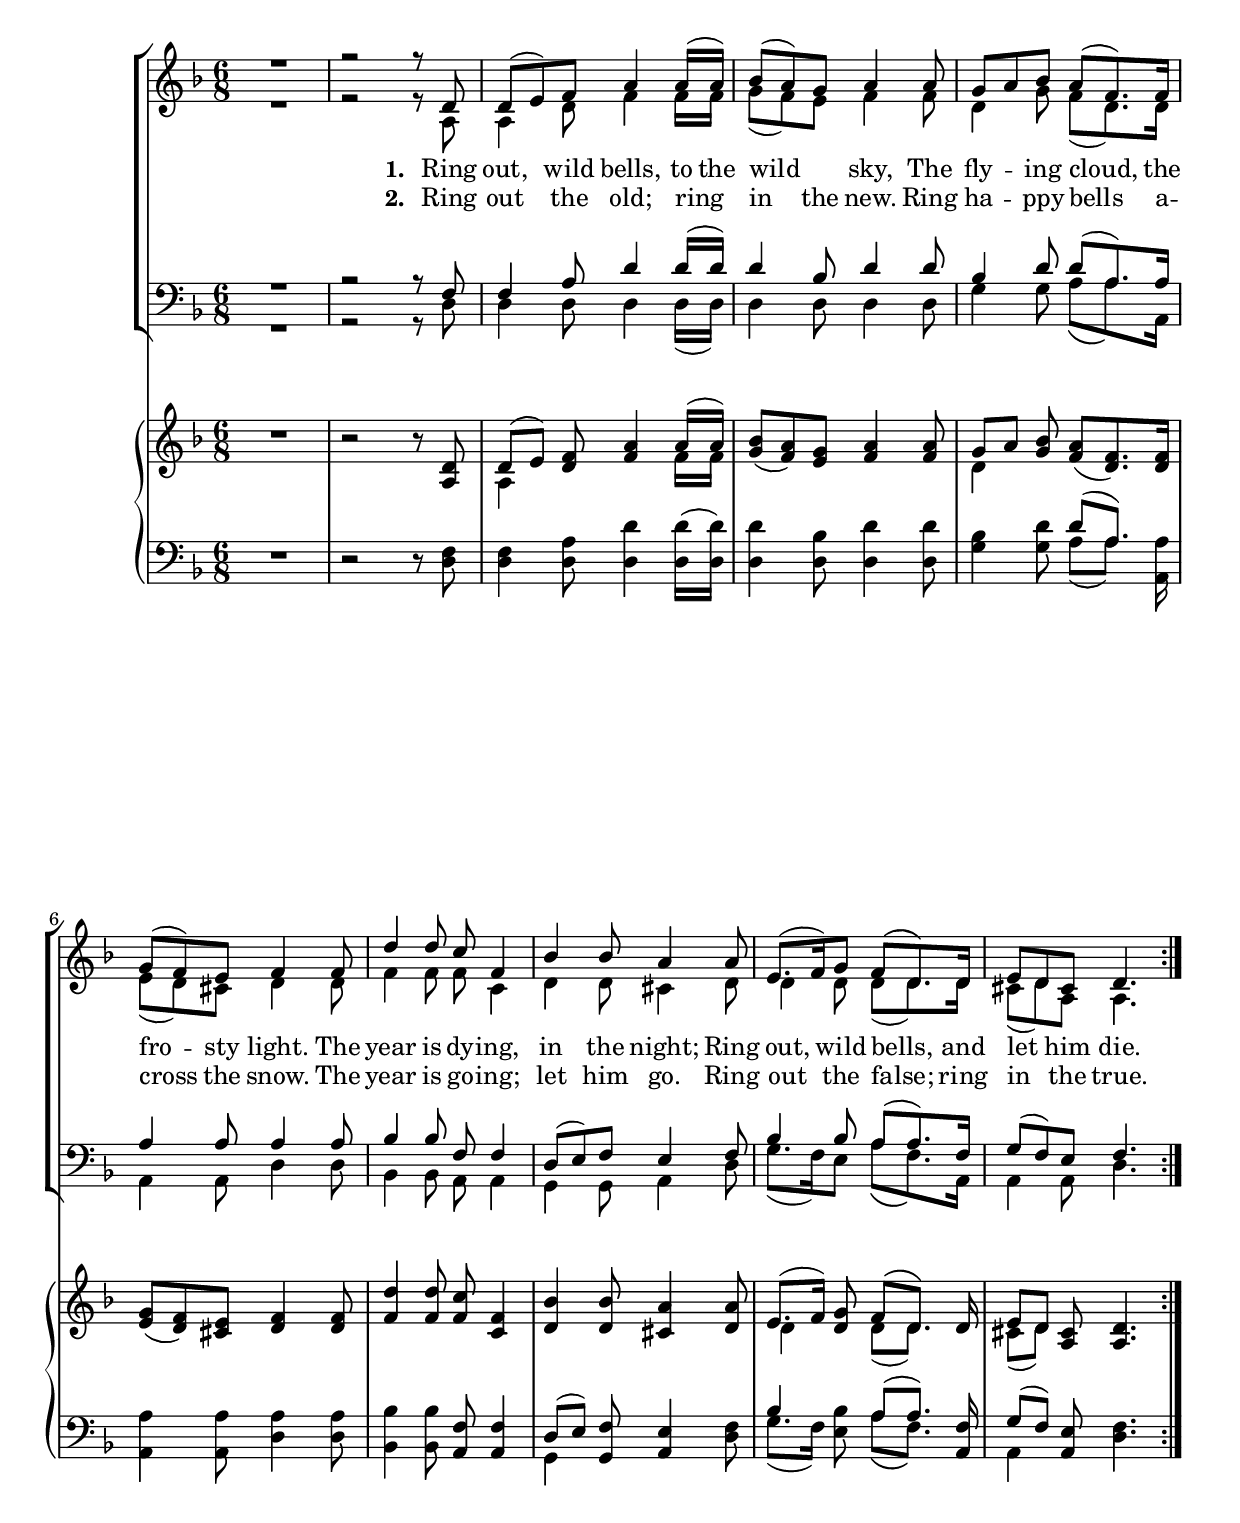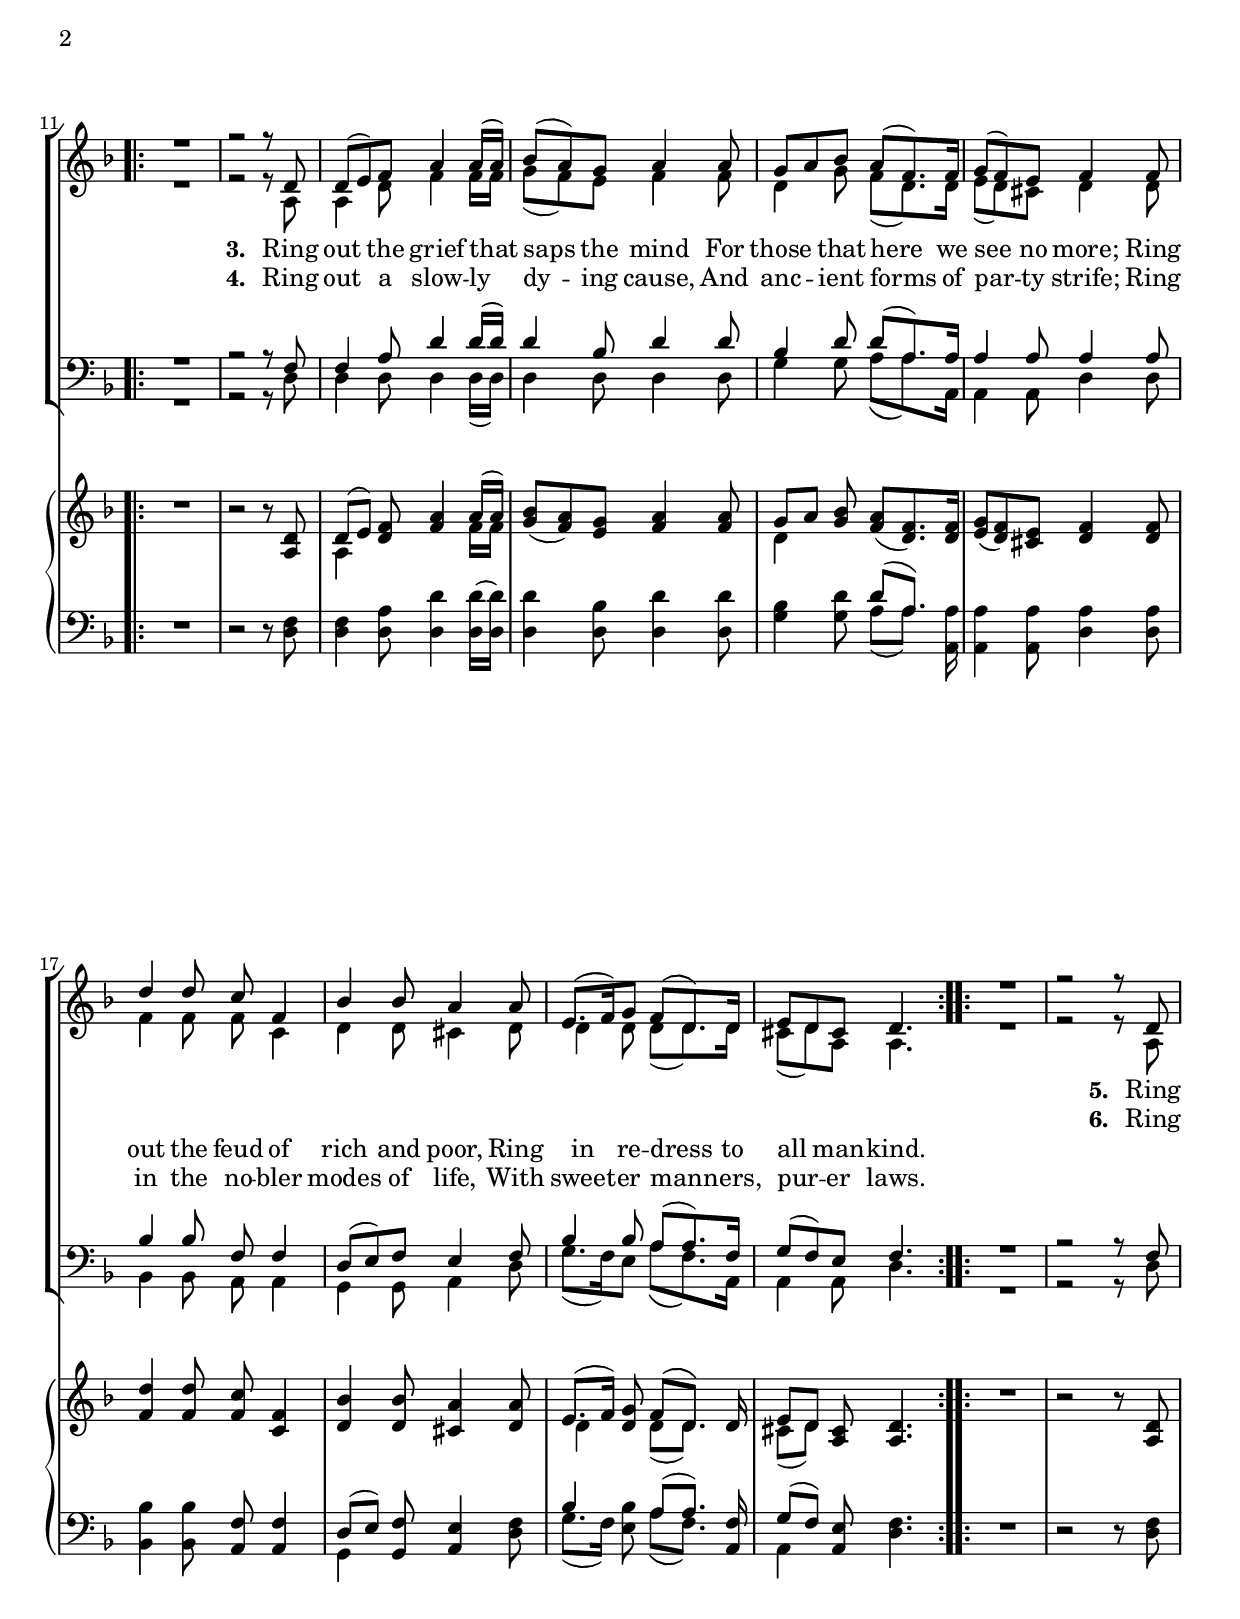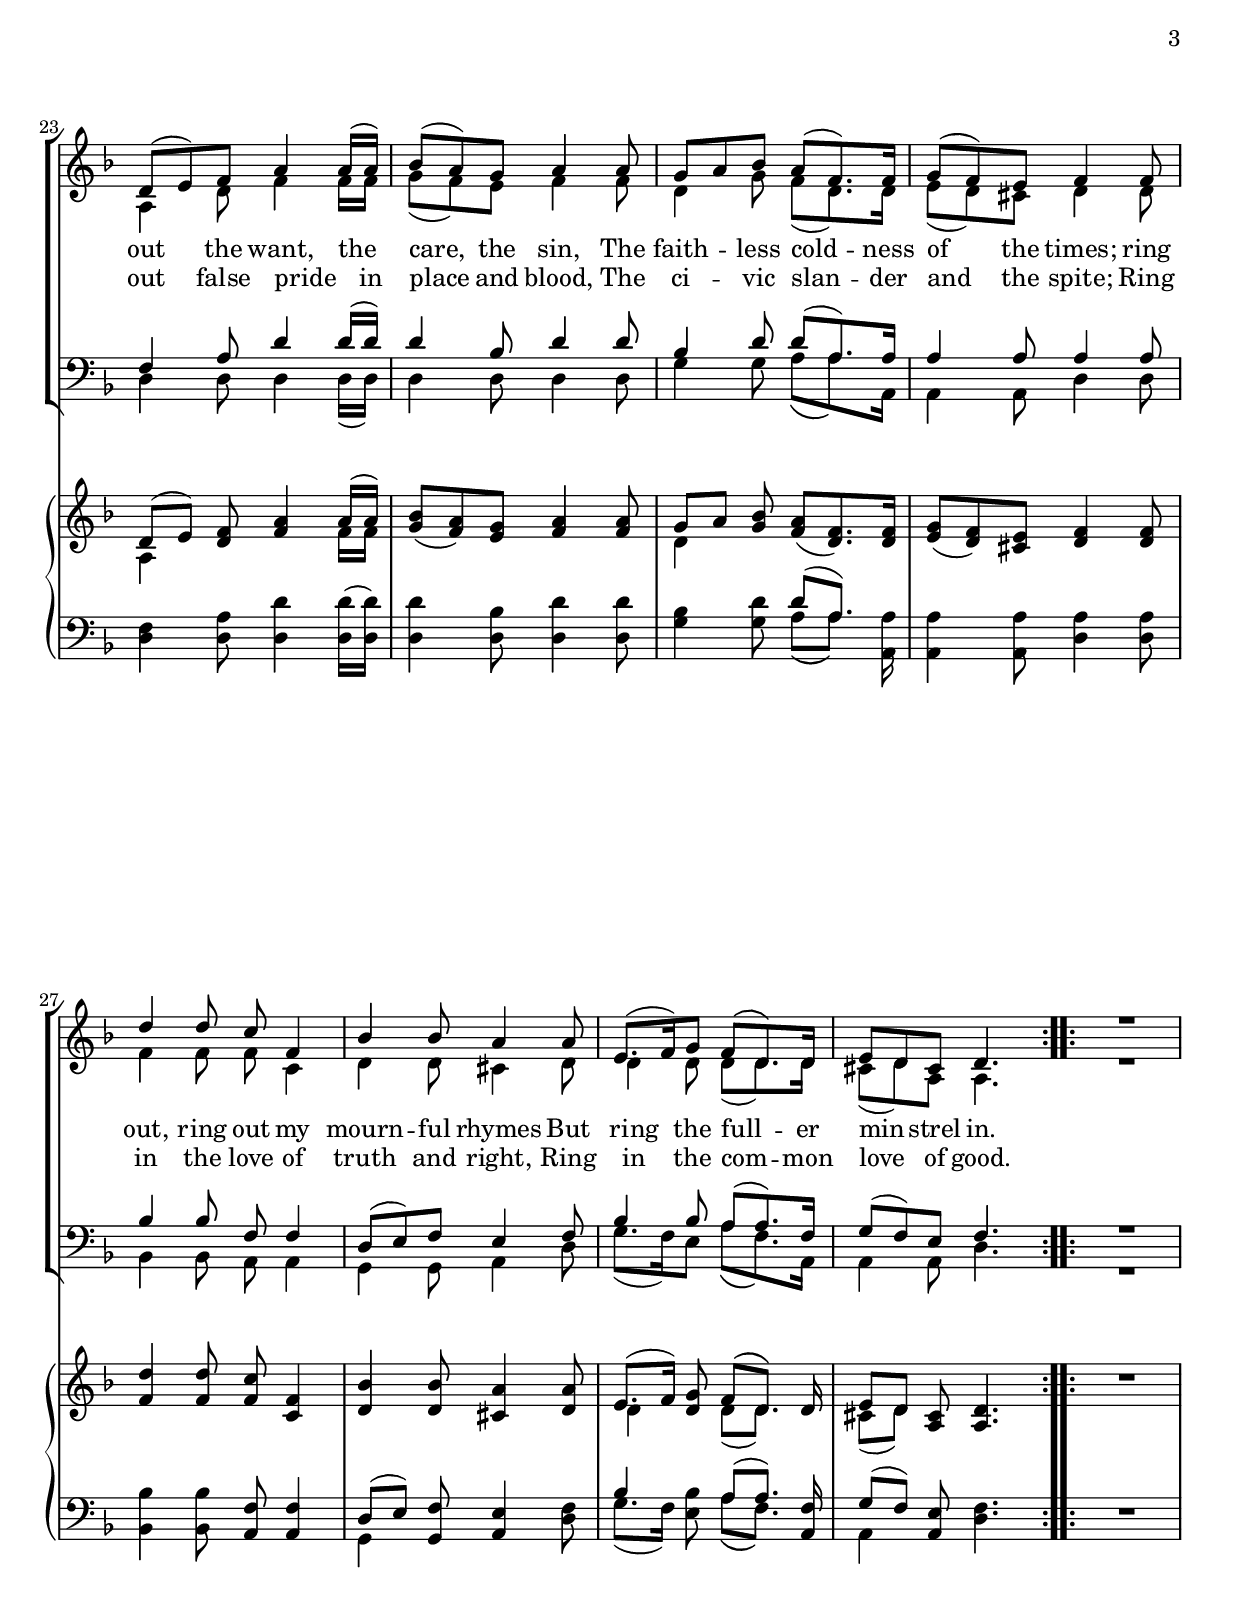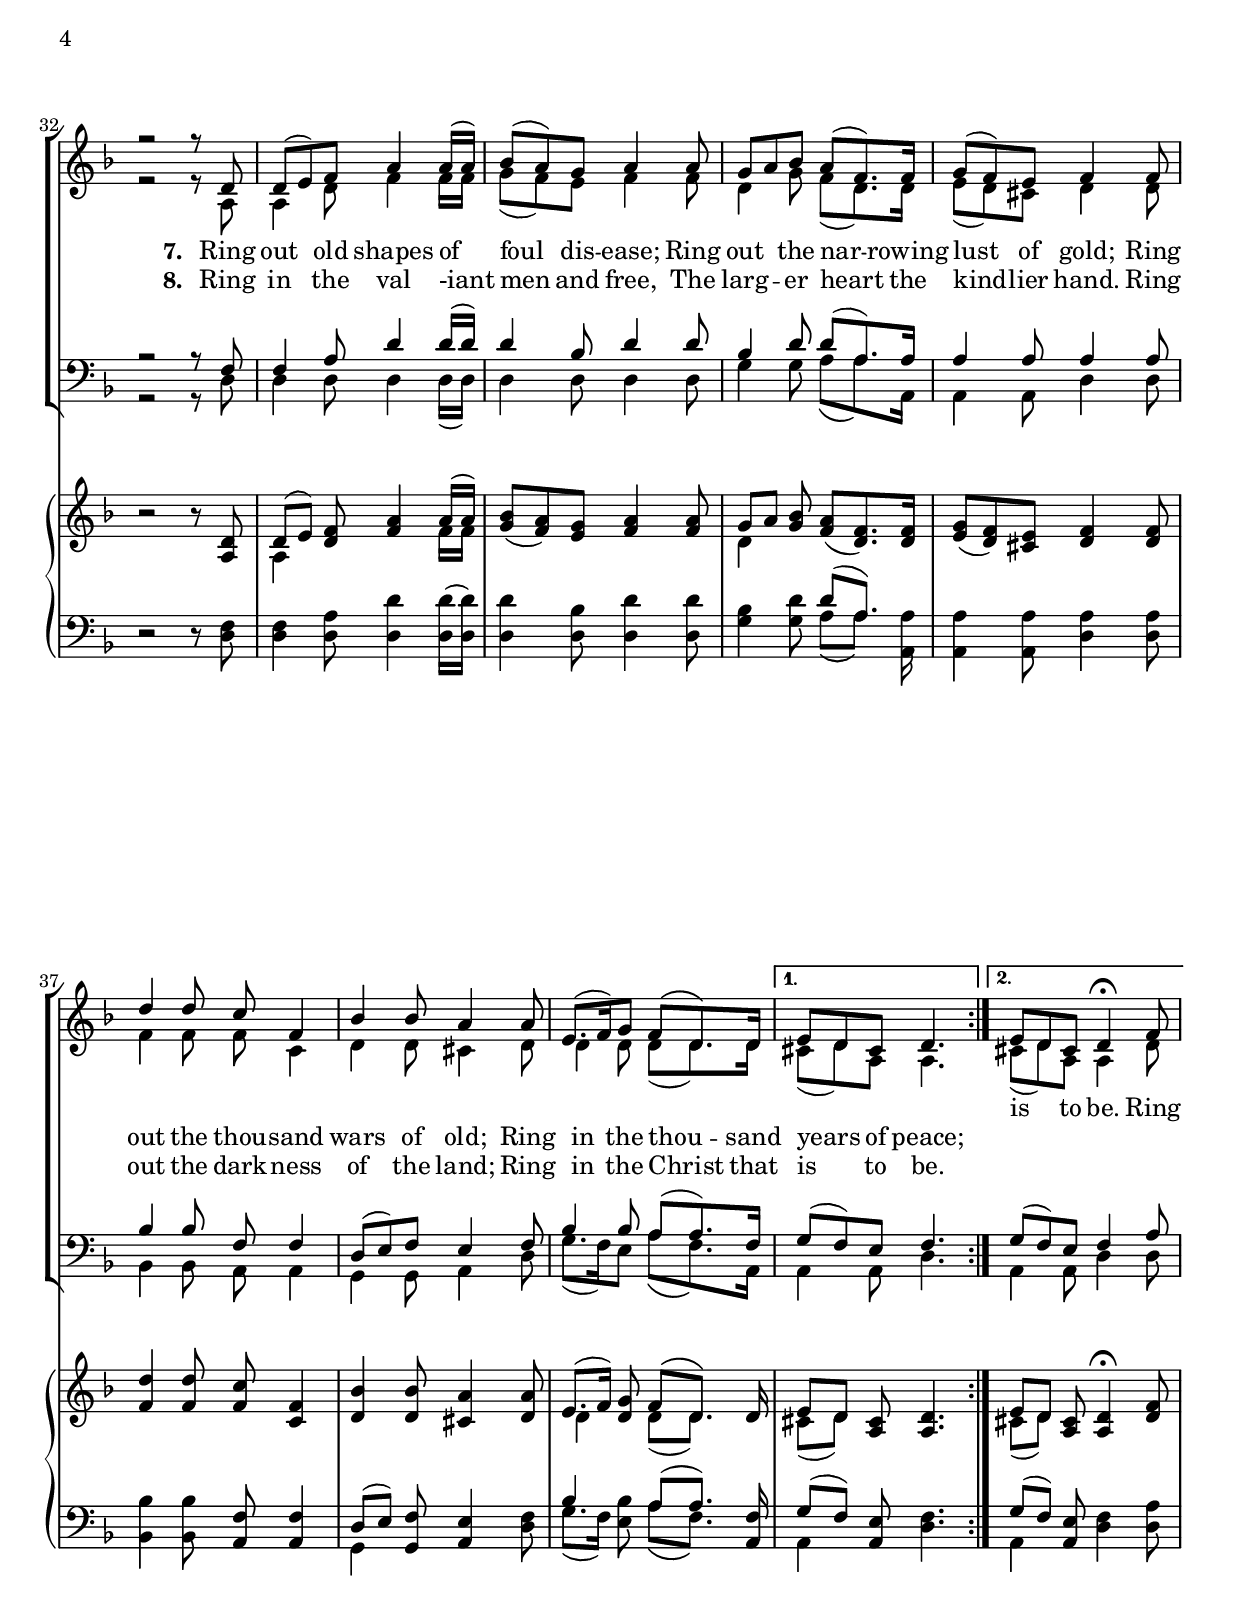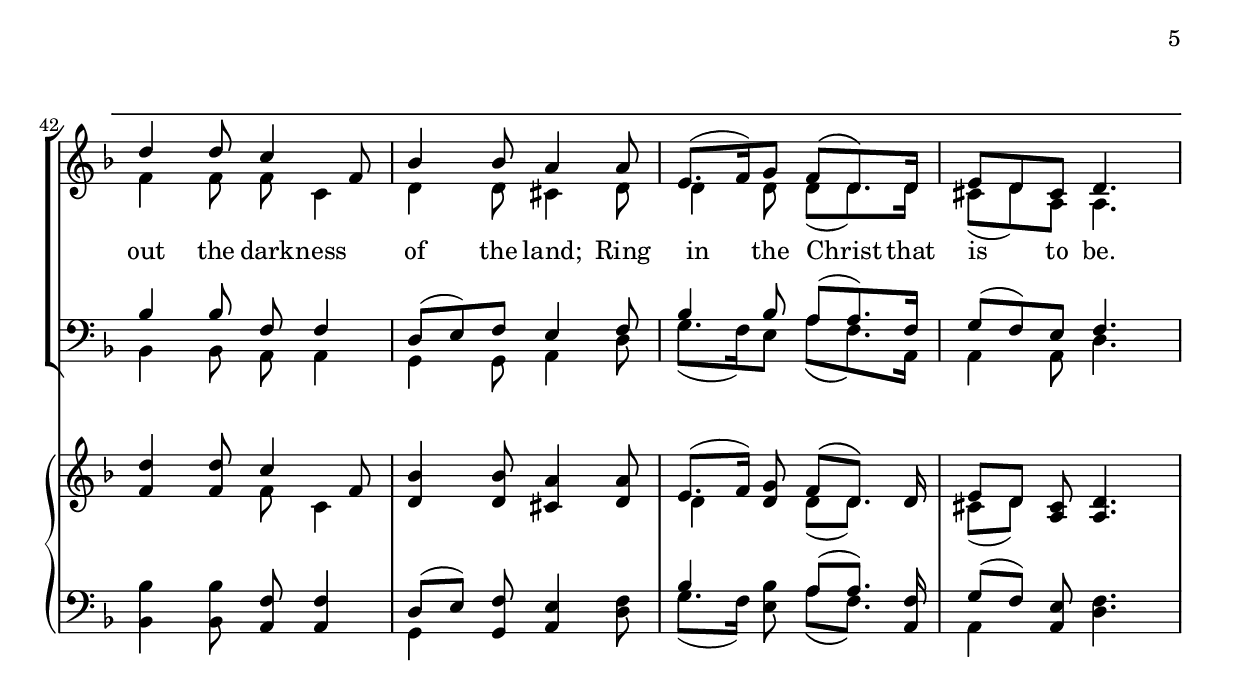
\paper {
  #(set-default-paper-size "letter")
  top-system-spacing.basic-distance = #10
  score-system-spacing.basic-distance = #20
  system-system-spacing.basic-distance = #20
  last-bottom-spacing.basic-distance = #10
}

global = {
  \version "2.19.83"
  \key d \minor
  \time 6/8
}
choral_rest = { R2. | r2 r8 }
sop_phraseone = { d8 | d( e) f a4 a16( a16) | bes8( a) g a4 }
sop_phrasetwo = { a8 | g a bes a( f8.) f16 | g8( f) e f4 }
sop_phrasethree = { f8 | d'4 d8 c f,4 | bes bes8 a4 }
sop_phrasethree_alt = { f8 | d'4 d8 c4 f,8 | bes4 bes8 a4 }
sop_phrasefour = { a8 | e8.( f16) g8 f\( d8.\) d16 | }
sop_end = { | e8 d cis d4. }

sopMusic = \relative c' {
  \repeat unfold 3 {
    \repeat volta 2 {
      \choral_rest
      \sop_phraseone \sop_phrasetwo \sop_phrasethree \sop_phrasefour \sop_end
    }
  }
  \repeat volta 2 {
    \choral_rest
    \sop_phraseone \sop_phrasetwo \sop_phrasethree \sop_phrasefour
  } \alternative {
      \sop_end
      { | e8 d cis d4\fermata \sop_phrasethree_alt \sop_phrasefour \sop_end }
  }
}
alto_phraseone = { a8 | a4 d8 f4 f16 f | g8( f) e f4 }
alto_phrasetwo = { f8 | d4 g8 f( d8.) d16 | e8( d) cis d4 }
alto_phrasethree = { d8 | f4 f8 f c4 | d d8 cis4 }
alto_phrasethree_alt = { d8 | f4 f8 f c4 | d d8 cis4 }
alto_phrasefour = { d8 | d4 d8 d( d8.) d16 | }
alto_end = { | cis8( d) a a4. | }

altoMusic = \relative c' {
  \repeat unfold 3 {
    \repeat volta 2 {
      \choral_rest
      \alto_phraseone
      \alto_phrasetwo
      \alto_phrasethree \alto_phrasefour \alto_end
    }
  }
  \repeat volta 2 {
    \choral_rest \alto_phraseone \alto_phrasetwo \alto_phrasethree \alto_phrasefour
  } \alternative {
    \alto_end
    { | cis8( d) a a4 \alto_phrasethree_alt \alto_phrasefour \alto_end }
  }
}
altoWords =\lyricmode {
  <<
  \new Lyrics = "firstVerse"
  {
  \set stanza = #"1. "
  \set associatedVoice = "altos"
  Ring | out, wild bells, to the | wild _ sky,
  The | fly -- ing cloud, the fro -- sty light.
  The | year is dy -- ing, in the night;
  Ring | out, wild bells, and let him die.
  }
  \new Lyrics = "secondVerse"
  \with { alignBelowContext = #"firstVerse" } {
  \set stanza = #"2. "
  \set associatedVoice = "altos"
  Ring | out the old; ring _ | in the new.
  Ring | ha -- ppy bells  a -- | cross the snow.
  The | year is go -- ing; | let him go.
  Ring | out the false; ring | in the true.
  }
  >>
  <<
  \new Lyrics = "thirdVerse"
  \with { alignBelowContext = #"firstVerse" } {
  \set stanza = #"3. "
  \set associatedVoice = "altos"
  Ring | out the grief that _ | saps the mind
  For | those that here we | see no more;
  Ring | out the feud of | rich and poor,
  Ring | in re -- dress to | all man -- kind.
  }

  \new Lyrics = "fourthVerse"
  \with { alignBelowContext = #"thirdVerse" } {
    \set stanza = #"4. "
    \set associatedVoice = "altos"
  Ring | out a slow -- ly _ | dy -- ing cause,
  And | anc -- ient forms of | par -- ty strife;
  Ring | in the no -- bler | modes of life,
  With | sweet -- er man -- ners, | pur -- er laws.
  }
  >>
  <<
  \new Lyrics = "fifthVerse"
  \with { alignBelowContext = #"firstVerse" } {
  \set stanza = #"5. "
  \set associatedVoice = "altos"
  Ring | out the want, the _ | care, the sin,
  The | faith -- less cold -- ness | of the times;
  ring | out, ring out my | mourn -- ful rhymes
  But | ring the full -- er | min -- strel in.
  }

  \new Lyrics = "sixthVerse"
  \with { alignBelowContext = #"fifthVerse" } {
  \set stanza = #"6. "
  \set associatedVoice = "altos"
  Ring | out false pride _ in  | place and blood,
  The | ci -- vic slan -- der | and the spite;
  Ring | in the love of | truth and right,
  Ring | in the com -- mon | love of good.
  }
  >>
  <<
  \new Lyrics = "seventhVerse"
  \with { alignBelowContext = #"firstVerse" } {
  \set stanza = #"7. "
  \set associatedVoice = "altos"
  Ring | out old shapes of _ | foul dis -- ease;
  Ring | out the nar -- rowing | lust of gold;
  Ring | out the thou -- sand | wars of old;
  Ring | in the thou -- sand | years of peace;
  }

  \new Lyrics = "eighthVerse"
  \with { alignBelowContext = #"seventhVerse" } {
  \set stanza = #"8. "
  \set associatedVoice = "altos"
  Ring | in the val -iant _ | men and free,
  The | larg -- er heart the | kind -- lier hand.
  Ring | out the dark -- ness | of the land;
  Ring | in the Christ that | is to be.
  }
  >>
  is to be.
  Ring | out the dark -- ness | of the land;
  Ring | in the Christ that | is to be.
}

tenor_phraseone = { f8 | f4 a8 d4 d16( d16) | d4 bes8 d4 }
tenor_phrasetwo = { d8 | bes4 d8 d8(a8.) a16 | a4 a8 a4 }
tenor_phrasethree = { a8 | bes4 bes8 f f4 | d8( e) f e4 }
tenor_phrasethree_alt = { a8 | bes4 bes8 f f4 | d8( e) f e4 }
tenor_phrasefour = { f8 | bes4 bes8 a8( a8.) f16 | }
tenor_end = { g8( f) e  f4. }

tenorMusic = \relative c {
  \repeat unfold 3 {
    \repeat volta 2 {
      \choral_rest
      \tenor_phraseone \tenor_phrasetwo \tenor_phrasethree \tenor_phrasefour \tenor_end
    }
  }
  \repeat volta 2 {
    \choral_rest
    \tenor_phraseone \tenor_phrasetwo \tenor_phrasethree \tenor_phrasefour
  } \alternative {
    \tenor_end
    { | g8( f) e f4 \tenor_phrasethree_alt \tenor_phrasefour \tenor_end }
  }
}

bass_phraseone = { d8 | d4 d8 d4 d16( d) | d4 d8 d4 }
bass_phrasetwo = { d8 | g4 g8 a\( a8.\) a,16 | a4 a8 d4 }
bass_phrasethree = { d8 | bes4 bes8 a8 a4 | g g8 a4 }
bass_phrasethree_alt = { d8 | bes4 bes8 a8 a4 | g g8 a4 }
bass_phrasefour = { d8 | g8.( f16) e8 a\( f8.\) a,16 | }
bass_end = {  | a4 a8 d4. }

bassMusic = \relative c {
  \repeat unfold 3 {
    \repeat volta 2 {
      \choral_rest
      \bass_phraseone \bass_phrasetwo \bass_phrasethree \bass_phrasefour \bass_end
    }
  }
  \repeat volta 2 {
    \choral_rest
    \bass_phraseone \bass_phrasetwo \bass_phrasethree \bass_phrasefour
  } \alternative {
    \bass_end
    { | a4 a8 d4 \bass_phrasethree_alt \bass_phrasefour \bass_end }
  }
}

choirmusic = {
  \new ChoirStaff <<
    \new Staff = "women" <<
      \new Voice = "sopranos" { \voiceOne << \global \sopMusic >> }
      \new Voice = "altos" { \voiceTwo << \global \altoMusic >> }
    >>
    \new Lyrics = "altos"
    \context Lyrics = "altos" \lyricsto "altos" \altoWords
    \new Staff = "men" <<
      \clef bass
      \new Voice = "tenors" { \voiceOne << \global \tenorMusic >> }
      \new Voice = "basses" { \voiceTwo << \global \bassMusic >> }
    >>
  >>
}

pianomusic = {
  \new PianoStaff <<
    \new Staff <<
      \set Staff.printPartCombineTexts = ##f
      \partcombine
      << \global \sopMusic >>
      << \global \altoMusic >>
    >>
    \new Staff <<
      \clef bass
      \set Staff.printPartCombineTexts = ##f
      \partcombine
      << \global \tenorMusic >>
      << \global \bassMusic >>
    >>
  >>
}

\score {
  <<
    \choirmusic
    \pianomusic
  >>
  \layout {}
}

\score {
  \unfoldRepeats
  <<
    \choirmusic
    \pianomusic
  >>
  \midi {}
}